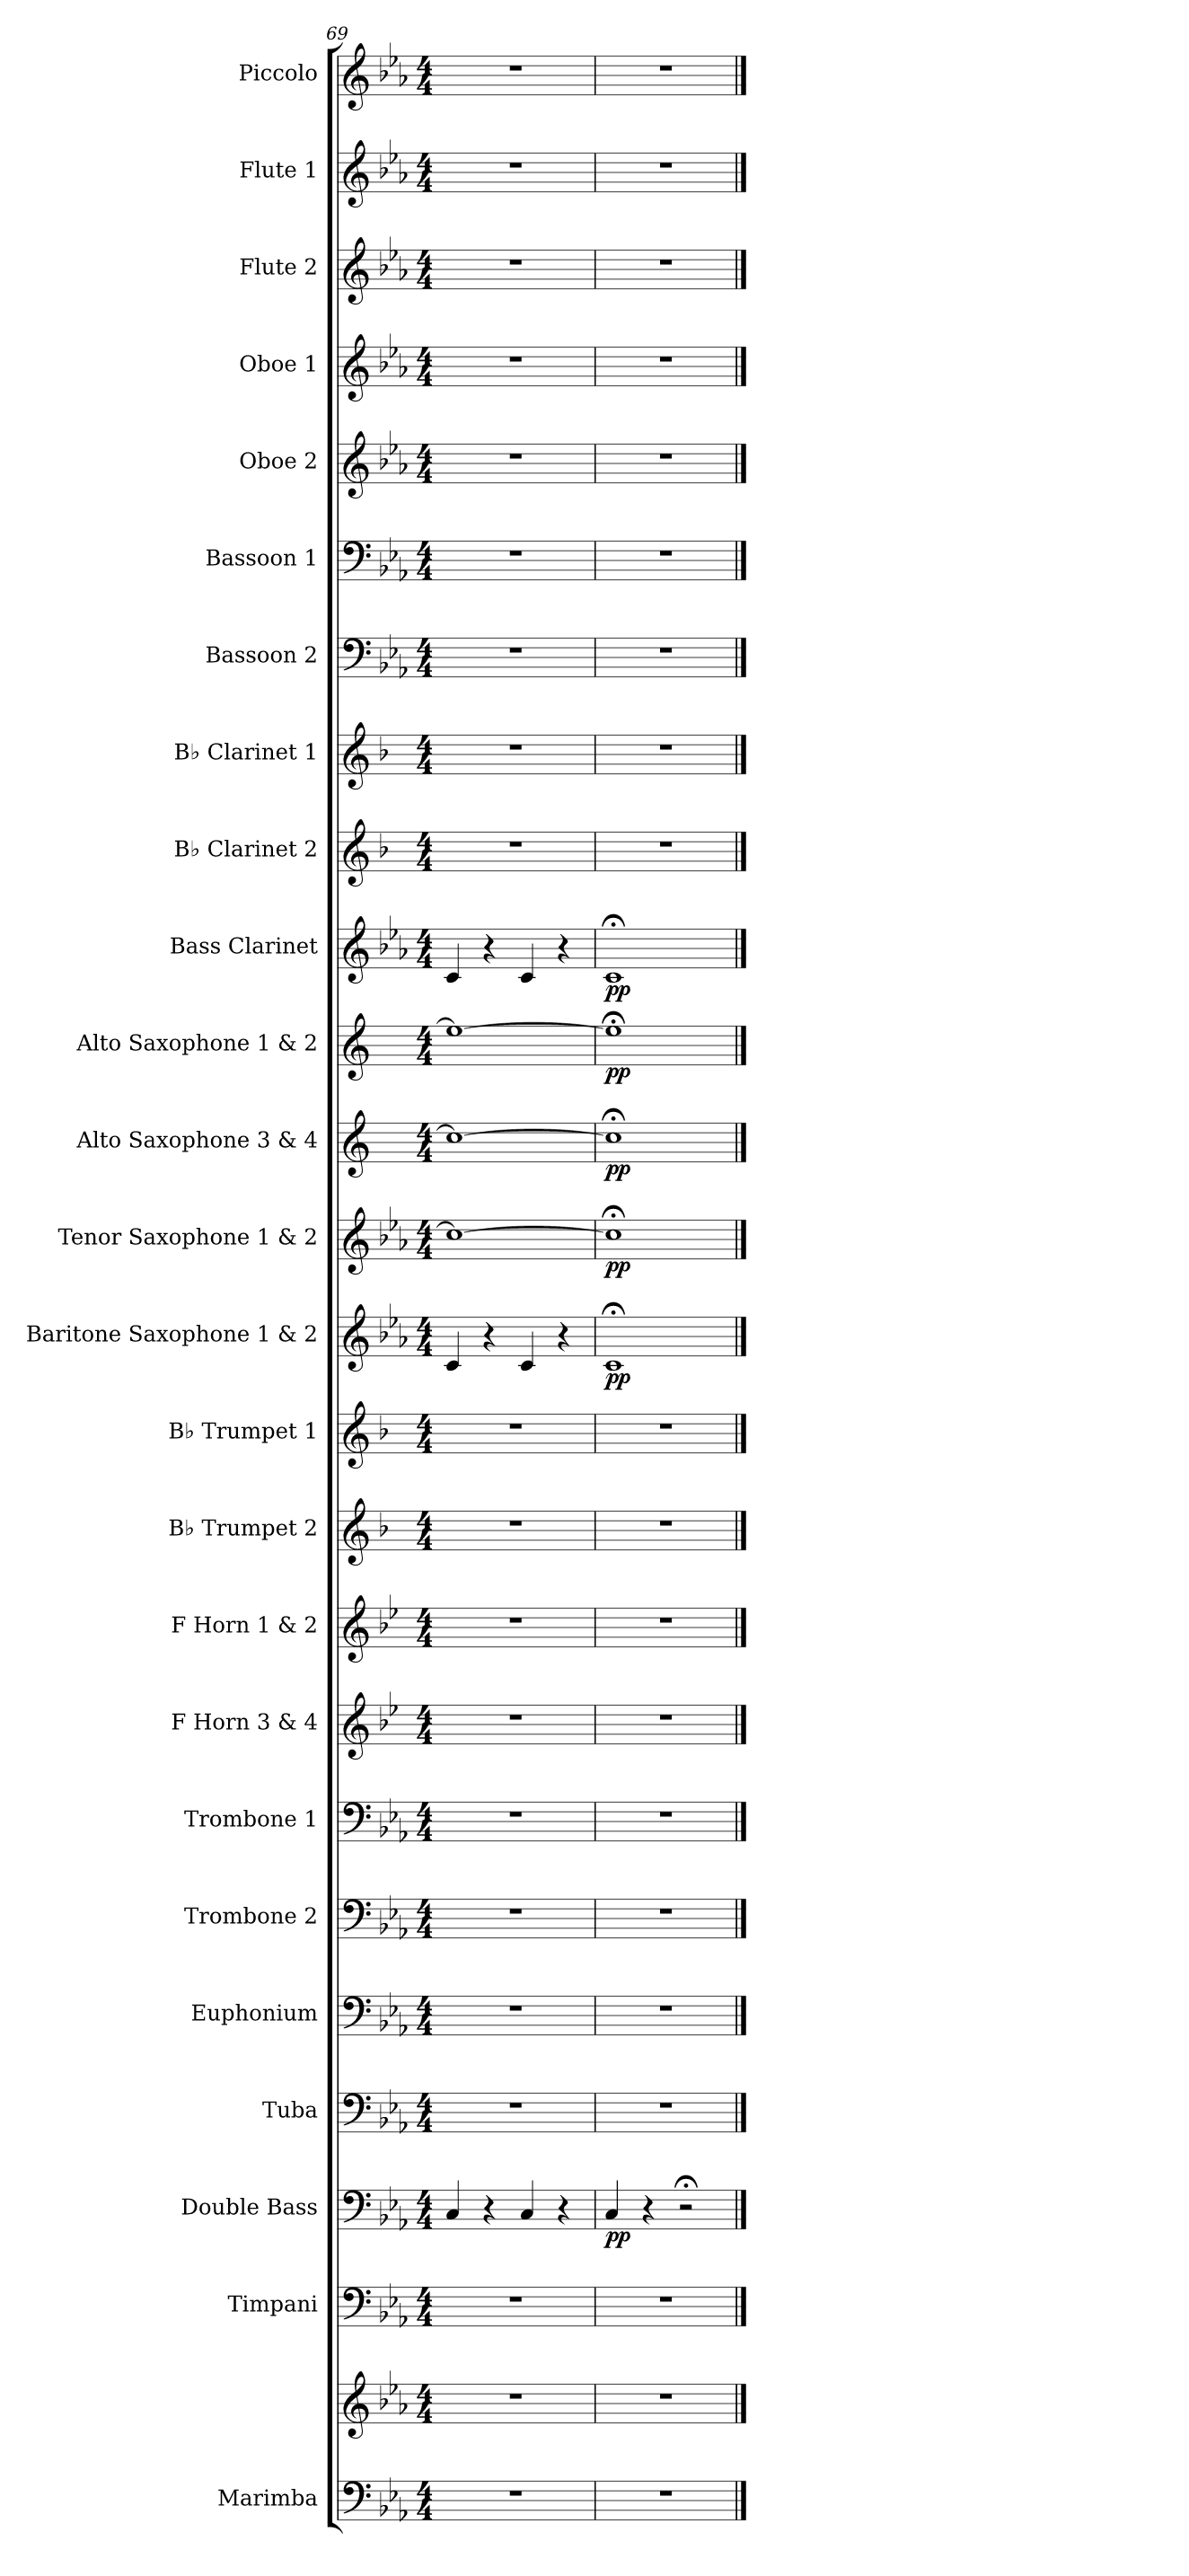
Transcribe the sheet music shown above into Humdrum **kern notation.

**kern	**kern	**kern	**kern	**dynam	**kern	**kern	**kern	**kern	**kern	**kern	**kern	**kern	**kern	**dynam	**kern	**dynam	**kern	**dynam	**kern	**dynam	**kern	**dynam	**kern	**kern	**kern	**kern	**kern	**kern	**kern	**kern	**kern
*part25	*part25	*part24	*part23	*part23	*part22	*part21	*part20	*part19	*part18	*part17	*part16	*part15	*part14	*part14	*part13	*part13	*part12	*part12	*part11	*part11	*part10	*part10	*part9	*part8	*part7	*part6	*part5	*part4	*part3	*part2	*part1
*staff26	*staff25	*staff24	*staff23	*staff23	*staff22	*staff21	*staff20	*staff19	*staff18	*staff17	*staff16	*staff15	*staff14	*staff14	*staff13	*staff13	*staff12	*staff12	*staff11	*staff11	*staff10	*staff10	*staff9	*staff8	*staff7	*staff6	*staff5	*staff4	*staff3	*staff2	*staff1
*I"Marimba	*	*I"Timpani	*I"Double Bass	*	*I"Tuba	*I"Euphonium	*I"Trombone 2	*I"Trombone 1	*I"F Horn 3 &amp; 4	*I"F Horn 1 &amp; 2	*I"B♭ Trumpet 2	*I"B♭ Trumpet 1	*I"Baritone Saxophone 1 &amp; 2	*	*I"Tenor Saxophone 1 &amp; 2	*	*I"Alto Saxophone 3 &amp; 4	*	*I"Alto Saxophone 1 &amp; 2	*	*I"Bass Clarinet	*	*I"B♭ Clarinet 2	*I"B♭ Clarinet 1	*I"Bassoon 2	*I"Bassoon 1	*I"Oboe 2	*I"Oboe 1	*I"Flute 2	*I"Flute 1	*I"Piccolo
*I'Mrm.	*	*I'Timp.	*I'Db.	*	*I'Tba.	*I'Euph.	*I'Tbn. 2	*I'Tbn. 1	*I'F Hn. 3 4	*I'F Hn. 1 2	*I'B♭ Tpt. 2	*I'B♭ Tpt. 1	*I'Bar. Sax. 1 2	*	*I'T. Sax. 1 2	*	*I'A. Sax. 3 4	*	*I'A. Sax. 1 2	*	*I'B. Cl.	*	*I'B♭ Cl. 2	*I'B♭ Cl. 1	*I'Bsn. 2	*I'Bsn. 1	*I'Ob. 2	*I'Ob. 1	*I'Fl. 2	*I'Fl. 1	*I'Picc.
*clefF4	*clefG2	*clefF4	*clefF4	*	*clefF4	*clefF4	*clefF4	*clefF4	*clefG2	*clefG2	*clefG2	*clefG2	*clefG2	*	*clefG2	*	*clefG2	*	*clefG2	*	*clefG2	*	*clefG2	*clefG2	*clefF4	*clefF4	*clefG2	*clefG2	*clefG2	*clefG2	*clefG2
*	*	*	*ITrd7c12	*	*	*	*	*	*ITrd4c7	*ITrd4c7	*ITrd1c2	*ITrd1c2	*ITrd12c21	*	*ITrd8c14	*	*ITrd5c9	*	*ITrd5c9	*	*ITrd8c14	*	*ITrd1c2	*ITrd1c2	*	*	*	*	*	*	*ITrd-7c-12
*k[b-e-a-]	*k[b-e-a-]	*k[b-e-a-]	*k[b-e-a-]	*	*k[b-e-a-]	*k[b-e-a-]	*k[b-e-a-]	*k[b-e-a-]	*k[b-e-a-]	*k[b-e-a-]	*k[b-e-a-]	*k[b-e-a-]	*k[b-e-a-]	*	*k[b-e-a-]	*	*k[b-e-a-]	*	*k[b-e-a-]	*	*k[b-e-a-]	*	*k[b-e-a-]	*k[b-e-a-]	*k[b-e-a-]	*k[b-e-a-]	*k[b-e-a-]	*k[b-e-a-]	*k[b-e-a-]	*k[b-e-a-]	*k[b-e-a-]
*M4/4	*M4/4	*M4/4	*M4/4	*	*M4/4	*M4/4	*M4/4	*M4/4	*M4/4	*M4/4	*M4/4	*M4/4	*M4/4	*	*M4/4	*	*M4/4	*	*M4/4	*	*M4/4	*	*M4/4	*M4/4	*M4/4	*M4/4	*M4/4	*M4/4	*M4/4	*M4/4	*M4/4
=69	=69	=69	=69	=69	=69	=69	=69	=69	=69	=69	=69	=69	=69	=69	=69	=69	=69	=69	=69	=69	=69	=69	=69	=69	=69	=69	=69	=69	=69	=69	=69
1r	1r	1r	4CC/	.	1r	1r	1r	1r	1r	1r	1r	1r	4C/	.	1c_	.	1e-_	.	1g_	.	4C/	.	1r	1r	1r	1r	1r	1r	1r	1r	1r
.	.	.	4r	.	.	.	.	.	.	.	.	.	4r	.	.	.	.	.	.	.	4r	.	.	.	.	.	.	.	.	.	.
.	.	.	4CC/	.	.	.	.	.	.	.	.	.	4C/	.	.	.	.	.	.	.	4C/	.	.	.	.	.	.	.	.	.	.
.	.	.	4r	.	.	.	.	.	.	.	.	.	4r	.	.	.	.	.	.	.	4r	.	.	.	.	.	.	.	.	.	.
=70	=70	=70	=70	=70	=70	=70	=70	=70	=70	=70	=70	=70	=70	=70	=70	=70	=70	=70	=70	=70	=70	=70	=70	=70	=70	=70	=70	=70	=70	=70	=70
!	!	!	!	!LO:DY:b	!	!	!	!	!	!	!	!	!	!LO:DY:b	!	!LO:DY:b	!	!LO:DY:b	!	!LO:DY:b	!	!LO:DY:b	!	!	!	!	!	!	!	!	!
1r	1r	1r	4CC/	pp	1r	1r	1r	1r	1r	1r	1r	1r	1C;<	pp	1c;<]	pp	1e-;<]	pp	1g;<]	pp	1C;<	pp	1r	1r	1r	1r	1r	1r	1r	1r	1r
.	.	.	4r	.	.	.	.	.	.	.	.	.	.	.	.	.	.	.	.	.	.	.	.	.	.	.	.	.	.	.	.
.	.	.	2r;<	.	.	.	.	.	.	.	.	.	.	.	.	.	.	.	.	.	.	.	.	.	.	.	.	.	.	.	.
==	==	==	==	==	==	==	==	==	==	==	==	==	==	==	==	==	==	==	==	==	==	==	==	==	==	==	==	==	==	==	==
*-	*-	*-	*-	*-	*-	*-	*-	*-	*-	*-	*-	*-	*-	*-	*-	*-	*-	*-	*-	*-	*-	*-	*-	*-	*-	*-	*-	*-	*-	*-	*-
